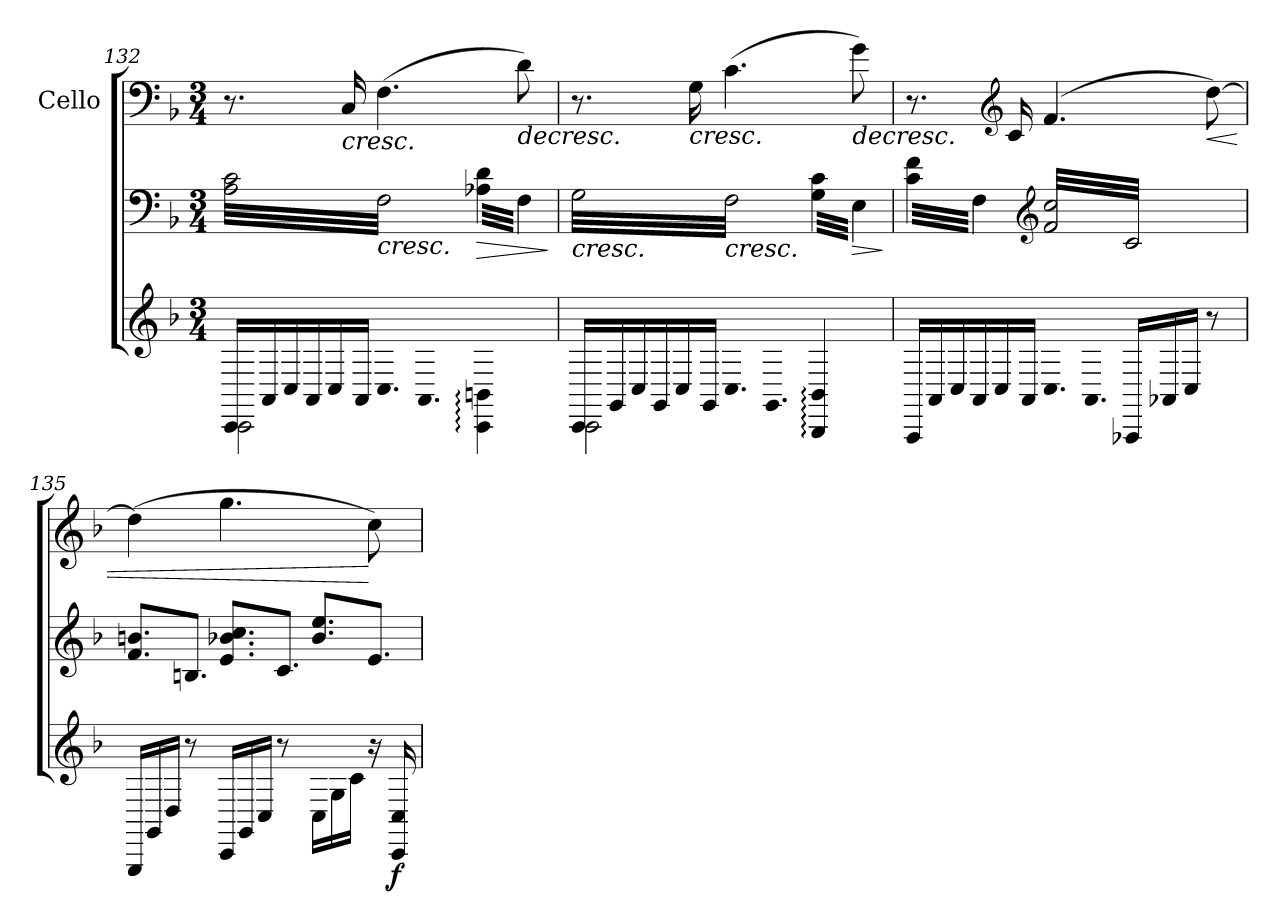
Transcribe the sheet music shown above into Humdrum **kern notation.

**kern	**kern	**dynam	**kern	**dynam
*part2	*part2	*part2	*part1	*part1
*staff3	*staff2	*staff2/3	*staff1	*staff1
*	*	*	*I"Cello	*
!!LO:LB:g=z
*clefG2	*clefF4	*	*clefF4	*
*k[b-]	*k[b-]	*	*k[b-]	*
*F:	*F:	*	*F:	*
*M3/4	*M3/4	*	*M3/4	*
*Xtuplet	*	*	*	*
=132	=132	=132	=132	=132
*^	*	*	*	*
!	!	!LO:N:vis=8.	!	!	!
*	*	*tremolo	*	*	*
24CC/LL	2CC\	32A\ 32c\LLL	.	8.r	.
.	.	32F\	.	.	.
24AA/	.	.	.	.	.
.	.	32A\ 32c\	.	.	.
24C/	.	.	.	.	.
.	.	32F\	.	.	.
24AA/	.	32A\ 32c\	.	.	.
.	.	32F\	.	.	.
24C/	.	.	.	.	.
!	!	!	!	!	!LO:HP:b
.	.	32A\ 32c\	.	16C/	<
24AA/JJ	.	.	.	.	.
.	.	32F\	.	.	.
!LO:N:vis=4.	!	!LO:N:vis=4.	!LO:HP:b	!	!
12.C/	.	32A\ 32c\	<	(>4.F\	.
.	.	32F\	.	.	.
.	.	32A\ 32c\	.	.	.
.	.	32F\	.	.	.
!LO:N:vis=4.	!	!	!	!	!
12.AA/	.	32A\ 32c\	.	.	.
.	.	32F\	.	.	.
.	.	32A\ 32c\	.	.	.
.	.	32F\JJJ	.	.	.
*	*	*Xtuplet	*	*	*
!	!	!LO:N:vis=16.	!LO:HP:b	!	!
4rGGGGyy	4CC\: 4BBn\:	32A-X\ 32d\LLL	>	.	.
.	.	32F\	.	.	.
.	.	32A-X\ 32d\	.	.	.
.	.	32F\	.	.	.
!	!	!LO:N:vis=8.	!	!	!LO:HP:b
.	.	32A-X\ 32d\	.	8d\)	>
.	.	32F\	.	.	.
.	.	32A-X\ 32d\	.	.	.
.	.	32F\JJJ	.	.	.
*v	*v	*	*	*	*
.	.	[ ]	.	[
=133	=133	=133	=133	=133
*^	*	*	*	*
!	!	!LO:TX:b:i:t=cresc.	!	!	!
!	!	!LO:N:vis=4.	!	!	!
24CC/LL	2CC\	32G\LLL	.	8.r	.
.	.	32F\	.	.	.
24GG/	.	.	.	.	.
.	.	32G\	.	.	.
24C/	.	.	.	.	.
.	.	32F\	.	.	.
24GG/	.	32G\	.	.	.
.	.	32F\	.	.	.
24C/	.	.	.	.	.
!	!	!	!	!	!LO:HP:b
.	.	32G\	.	16G\	<
24GG/JJ	.	.	.	.	.
.	.	32F\	.	.	.
!LO:N:vis=4.	!	!LO:N:vis=4.	!LO:HP:b	!	!
12.C/	.	32G\	<	(>4.c\	.
.	.	32F\	.	.	.
.	.	32G\	.	.	.
.	.	32F\	.	.	.
!LO:N:vis=4.	!	!	!	!	!
12.GG/	.	32G\	.	.	.
.	.	32F\	.	.	.
.	.	32G\	.	.	.
.	.	32F\JJJ	.	.	.
!	!	!LO:N:vis=16.	!	!	!
4BBB-/: 4BB-/:	4ryy	32G\ 32c\LLL	.	.	.
.	.	32E\	.	.	.
.	.	32G\ 32c\	.	.	.
.	.	32E\	.	.	.
!	!	!LO:N:vis=8.	!LO:HP:b	!	!LO:HP:n=1:b
.	.	32G\ 32c\	>	8g\)	] >
.	.	32E\	.	.	.
.	.	32G\ 32c\	.	.	.
.	.	32E\JJJ	.	.	.
*v	*v	*	*	*	*
.	.	[ ]	.	[
=134	=134	=134	=134	=134
!	!LO:N:vis=16.	!	!	!
24AAA/LL	32c\ 32f\LLL	.	8.r	.
.	32F\	.	.	.
24AA/	.	.	.	.
.	32c\ 32f\	.	.	.
24C/	.	.	.	.
.	32F\	.	.	.
!	!LO:N:vis=8.	!	!	!
24AA/	32c\ 32f\	.	.	.
.	32F\	.	.	.
24C/	.	.	.	.
*	*	*	*clefG2	*
.	32c\ 32f\	.	16c/	.
24AA/JJ	.	.	.	.
.	32F\JJJ	.	.	.
*	*clefG2	*	*	*
!LO:N:vis=4.	!LO:N:vis=8.	!	!	!
12.C/	32f/ 32cc/LLL	.	(>4.f/	.
.	32c/	.	.	.
.	32f/ 32cc/	.	.	.
.	32c/	.	.	.
!LO:N:vis=4.	!	!	!	!
12.AA/	32f/ 32cc/	.	.	.
.	32c/	.	.	.
.	32f/ 32cc/	.	.	.
.	32c/	.	.	.
!	!LO:N:vis=4.	!	!	!
24AAA-X/LL	32f/ 32cc/	.	.	.
.	32c/	.	.	.
24AA-X/	.	.	.	.
.	32f/ 32cc/	.	.	.
24C/JJ	.	.	.	.
.	32c/	.	.	.
!	!	!	!	!LO:HP:b
8r	32f/ 32cc/	.	[8dd\)	<
.	32c/	.	.	.
.	32f/ 32cc/	.	.	.
.	32c/JJJ	.	.	.
*	*Xtremolo	*	*	*
!!LO:LB:g=z
=135	=135	=135	=135	=135
24GGG/LL	12.f/ 12.bn/L	.	(>4dd\]	.
.	.	.	.	.
24GG/	.	.	.	.
.	.	.	.	.
24D/JJ	.	.	.	.
.	.	.	.	.
8r	12.Bn/J	.	.	.
.	.	.	.	.
.	.	.	.	.
.	.	.	.	.
24CC/LL	12.e/ 12.b-X/ 12.cc/L	.	4.gg\	]
24GG/	.	.	.	.
24C/JJ	.	.	.	.
8r	12.c/J	.	.	.
24C\LL	12.b-/ 12.ee/L	.	.	.
24G\	.	.	.	.
24c\JJ	.	.	.	.
16r	12.e/J	.	8cc\)	[
!	!	!LO:DY:b=2	!	!
16CC/ 16C/	.	f	.	.
=	=	=	=	=
*-	*-	*-	*-	*-
